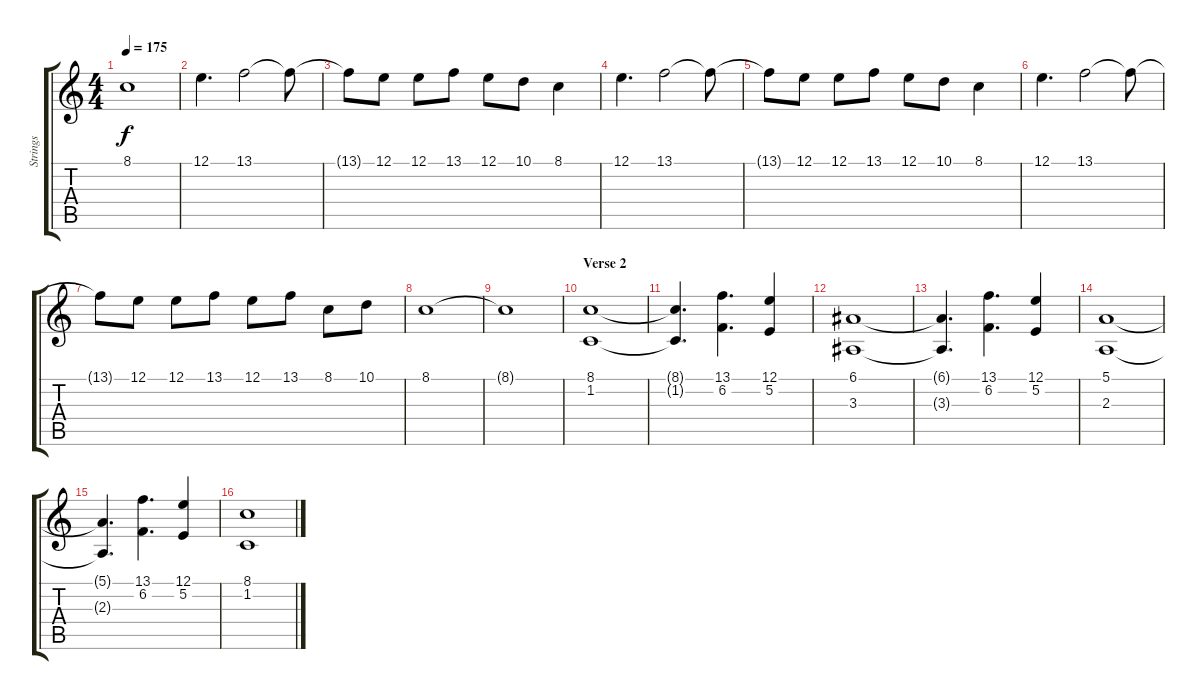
\track ("Strings" "Strings") {instrument synthstrings1}
\staff {score tabs}
\tuning (E4 B3 G3 D3 A2 E2) {hide}
\ts (4 4)
\tempo 175
\clef g2
\ks c
8.1{t}.1{dy f} |
12.1.4{d} 13.1.2 13.1{t}.8 |
13.1{t}.8 12.1.8 12.1.8 13.1.8 12.1.8 10.1.8 8.1.4 |
12.1.4{d} 13.1.2 13.1{t}.8 |
13.1{t}.8 12.1.8 12.1.8 13.1.8 12.1.8 10.1.8 8.1.4 |
12.1.4{d} 13.1.2 13.1{t}.8 |
13.1{t}.8 12.1.8 12.1.8 13.1.8 12.1.8 13.1.8 8.1.8 10.1.8 |
8.1.1 |
8.1{t}.1 |
\section ("" "Verse 2")
(8.1 1.2).1 |
(8.1{t} 1.2{t}).4{d} (13.1 6.2).4{d} (12.1 5.2).4 |
(6.1 3.3).1 |
(6.1{t} 3.3{t}).4{d} (13.1 6.2).4{d} (12.1 5.2).4 |
(5.1 2.3).1 |
(5.1{t} 2.3{t}).4{d} (13.1 6.2).4{d} (12.1 5.2).4 |
(8.1 1.2).1
